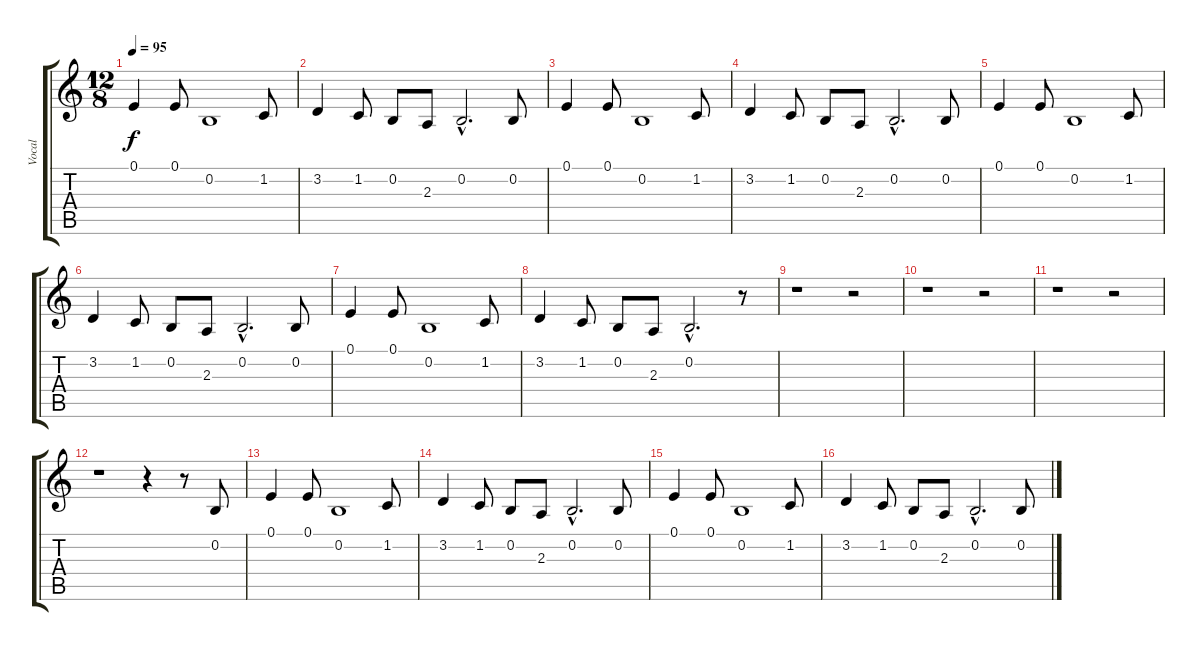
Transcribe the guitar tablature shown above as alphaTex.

\track ("Vocal" "Vocal") {instrument honkytonkpiano}
\staff {score tabs}
\tuning (E4 B3 G3 D3 A2 E2) {hide}
\ts (12 8)
\tempo 95
\clef g2
\ks c
0.1.4{dy f} 0.1.8 0.2.1 1.2.8 |
3.2.4 1.2.8 0.2.8 2.3.8 0.2{hac}.2{d} 0.2.8 |
0.1.4 0.1.8 0.2.1 1.2.8 |
3.2.4 1.2.8 0.2.8 2.3.8 0.2{hac}.2{d} 0.2.8 |
0.1.4 0.1.8 0.2.1 1.2.8 |
3.2.4 1.2.8 0.2.8 2.3.8 0.2{hac}.2{d} 0.2.8 |
0.1.4 0.1.8 0.2.1 1.2.8 |
3.2.4 1.2.8 0.2.8 2.3.8 0.2{hac}.2{d} r.8 |
r.1 r.2 |
r.1 r.2 |
r.1 r.2 |
r.1 r.4 r.8 0.2.8 |
0.1.4 0.1.8 0.2.1 1.2.8 |
3.2.4 1.2.8 0.2.8 2.3.8 0.2{hac}.2{d} 0.2.8 |
0.1.4 0.1.8 0.2.1 1.2.8 |
3.2.4 1.2.8 0.2.8 2.3.8 0.2{hac}.2{d} 0.2.8
